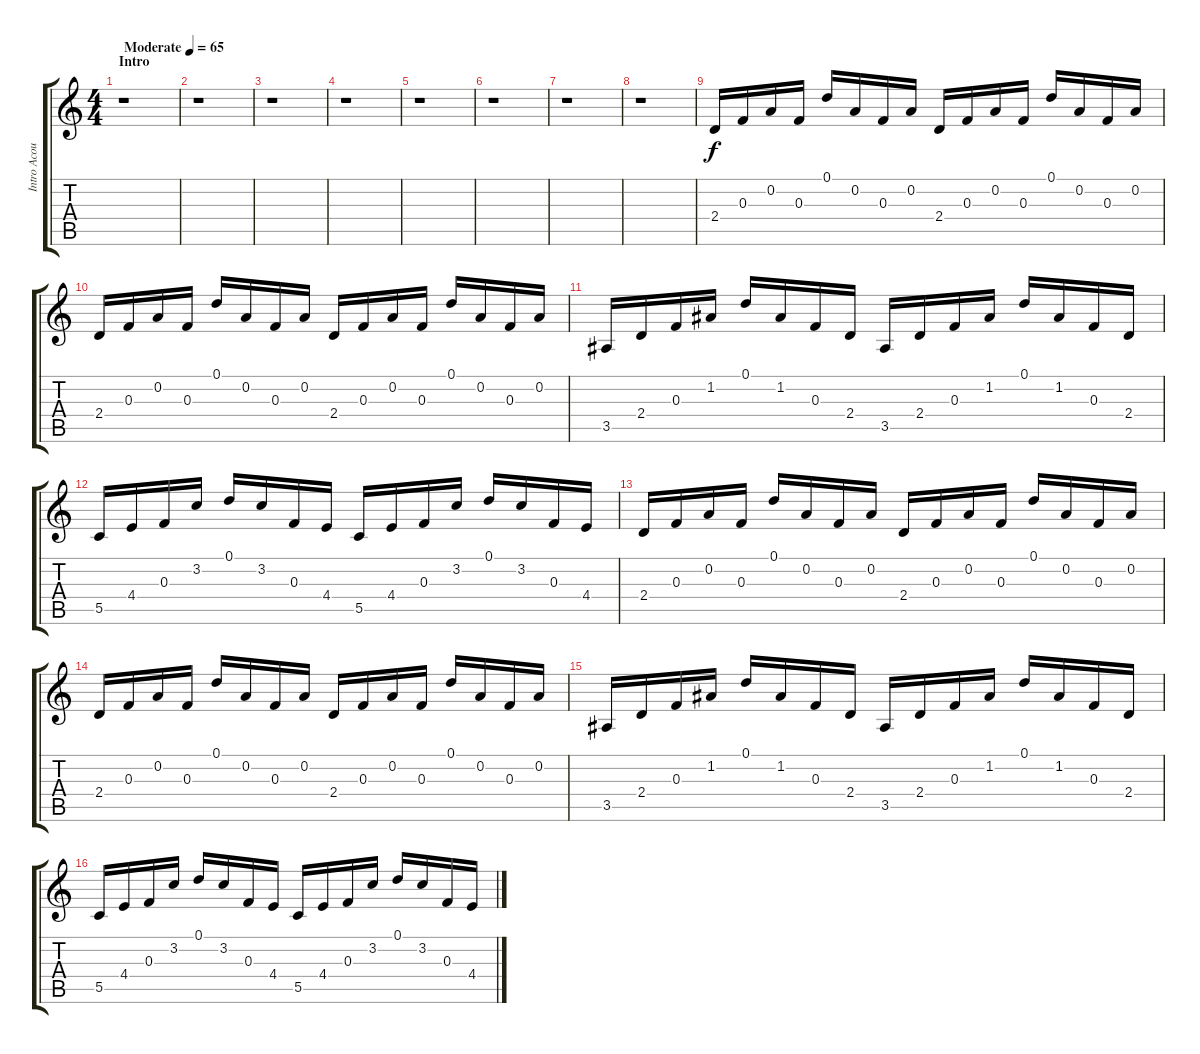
\track ("Intro Acoustic 1" "Intro Acou") {instrument acousticguitarsteel}
\staff {score tabs}
\tuning (D4 A3 F3 C3 G2 D2) {hide}
\ts (4 4)
\section ("" "Intro")
\tempo (65 "Moderate")
\clef g2
\ks c
r.1{dy f instrument acousticguitarsteel} |
r.1 |
r.1 |
r.1 |
r.1 |
r.1 |
r.1 |
r.1 |
2.4.16 0.3.16 0.2.16 0.3.16 0.1.16 0.2.16 0.3.16 0.2.16 2.4.16 0.3.16 0.2.16 0.3.16 0.1.16 0.2.16 0.3.16 0.2.16 |
2.4.16 0.3.16 0.2.16 0.3.16 0.1.16 0.2.16 0.3.16 0.2.16 2.4.16 0.3.16 0.2.16 0.3.16 0.1.16 0.2.16 0.3.16 0.2.16 |
3.5.16 2.4.16 0.3.16 1.2.16 0.1.16 1.2.16 0.3.16 2.4.16 3.5.16 2.4.16 0.3.16 1.2.16 0.1.16 1.2.16 0.3.16 2.4.16 |
5.5.16 4.4.16 0.3.16 3.2.16 0.1.16 3.2.16 0.3.16 4.4.16 5.5.16 4.4.16 0.3.16 3.2.16 0.1.16 3.2.16 0.3.16 4.4.16 |
2.4.16 0.3.16 0.2.16 0.3.16 0.1.16 0.2.16 0.3.16 0.2.16 2.4.16 0.3.16 0.2.16 0.3.16 0.1.16 0.2.16 0.3.16 0.2.16 |
2.4.16 0.3.16 0.2.16 0.3.16 0.1.16 0.2.16 0.3.16 0.2.16 2.4.16 0.3.16 0.2.16 0.3.16 0.1.16 0.2.16 0.3.16 0.2.16 |
3.5.16 2.4.16 0.3.16 1.2.16 0.1.16 1.2.16 0.3.16 2.4.16 3.5.16 2.4.16 0.3.16 1.2.16 0.1.16 1.2.16 0.3.16 2.4.16 |
5.5.16 4.4.16 0.3.16 3.2.16 0.1.16 3.2.16 0.3.16 4.4.16 5.5.16 4.4.16 0.3.16 3.2.16 0.1.16 3.2.16 0.3.16 4.4.16
